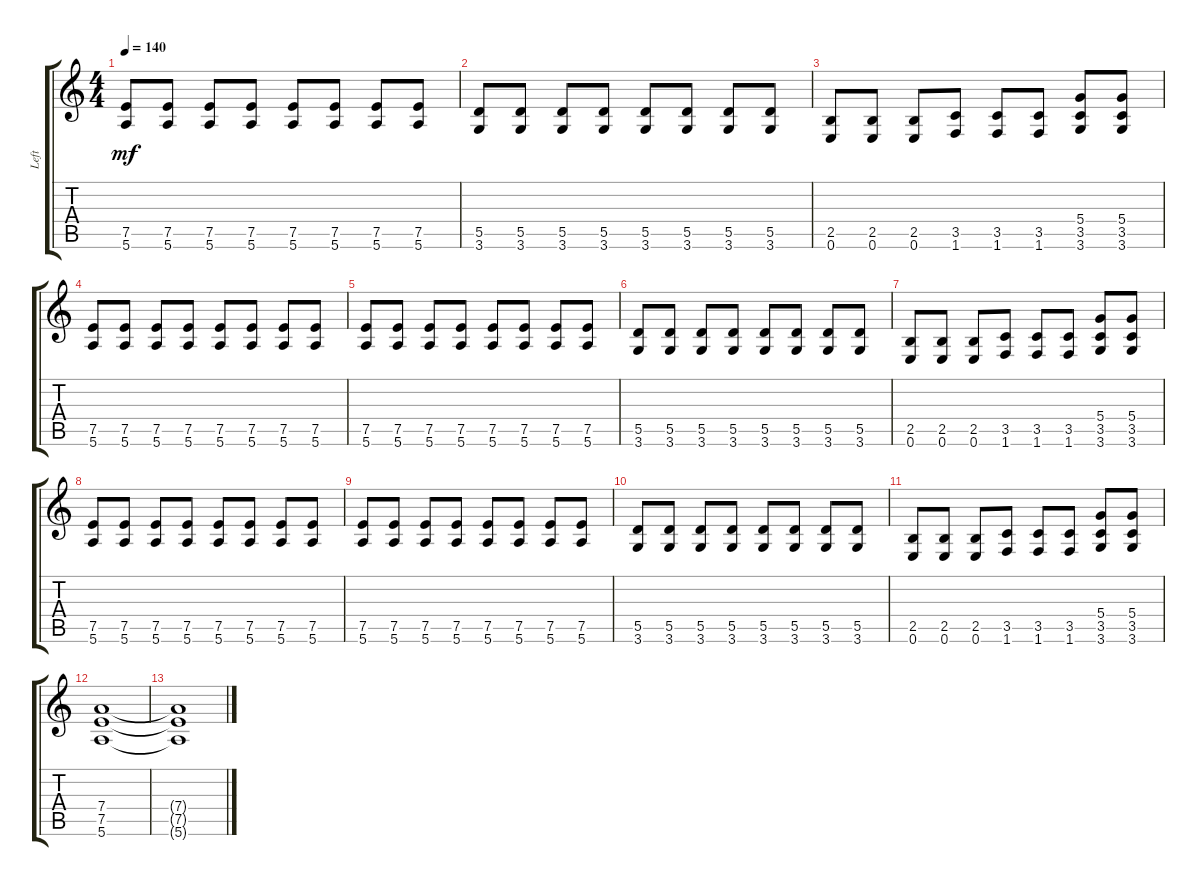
\track ("Left" "Left") {instrument distortionguitar}
\staff {score tabs}
\tuning (E4 B3 G3 D3 A2 E2) {hide}
\ts (4 4)
\tempo 140
\clef g2
\ks c
(7.5 5.6).8{dy mf} (7.5 5.6).8 (7.5 5.6).8 (7.5 5.6).8 (7.5 5.6).8 (7.5 5.6).8 (7.5 5.6).8 (7.5 5.6).8 |
(5.5 3.6).8 (5.5 3.6).8 (5.5 3.6).8 (5.5 3.6).8 (5.5 3.6).8 (5.5 3.6).8 (5.5 3.6).8 (5.5 3.6).8 |
(2.5 0.6).8 (2.5 0.6).8 (2.5 0.6).8 (3.5 1.6).8 (3.5 1.6).8 (3.5 1.6).8 (5.4 3.5 3.6).8 (5.4 3.5 3.6).8 |
(7.5 5.6).8 (7.5 5.6).8 (7.5 5.6).8 (7.5 5.6).8 (7.5 5.6).8 (7.5 5.6).8 (7.5 5.6).8 (7.5 5.6).8 |
(7.5 5.6).8 (7.5 5.6).8 (7.5 5.6).8 (7.5 5.6).8 (7.5 5.6).8 (7.5 5.6).8 (7.5 5.6).8 (7.5 5.6).8 |
(5.5 3.6).8 (5.5 3.6).8 (5.5 3.6).8 (5.5 3.6).8 (5.5 3.6).8 (5.5 3.6).8 (5.5 3.6).8 (5.5 3.6).8 |
(2.5 0.6).8 (2.5 0.6).8 (2.5 0.6).8 (3.5 1.6).8 (3.5 1.6).8 (3.5 1.6).8 (5.4 3.5 3.6).8 (5.4 3.5 3.6).8 |
(7.5 5.6).8 (7.5 5.6).8 (7.5 5.6).8 (7.5 5.6).8 (7.5 5.6).8 (7.5 5.6).8 (7.5 5.6).8 (7.5 5.6).8 |
(7.5 5.6).8 (7.5 5.6).8 (7.5 5.6).8 (7.5 5.6).8 (7.5 5.6).8 (7.5 5.6).8 (7.5 5.6).8 (7.5 5.6).8 |
(5.5 3.6).8 (5.5 3.6).8 (5.5 3.6).8 (5.5 3.6).8 (5.5 3.6).8 (5.5 3.6).8 (5.5 3.6).8 (5.5 3.6).8 |
(2.5 0.6).8 (2.5 0.6).8 (2.5 0.6).8 (3.5 1.6).8 (3.5 1.6).8 (3.5 1.6).8 (5.4 3.5 3.6).8 (5.4 3.5 3.6).8 |
(7.4 7.5 5.6).1 |
(7.4{t} 7.5{t} 5.6{t}).1
